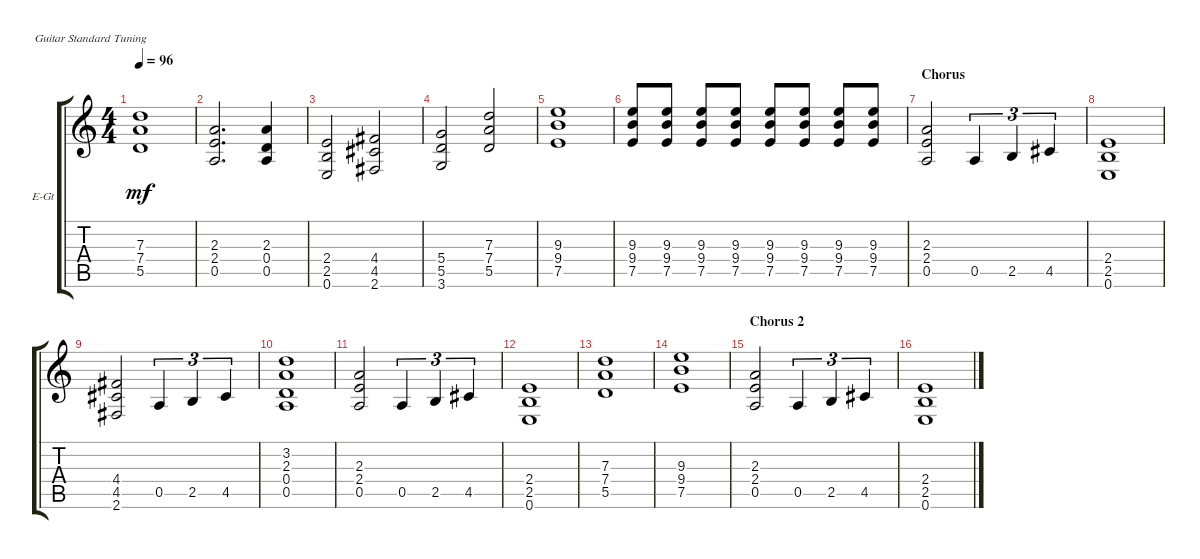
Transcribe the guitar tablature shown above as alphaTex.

\defaultSystemsLayout 4
\bracketExtendMode groupsimilarinstruments
\firstSystemTrackNameOrientation horizontal
\otherSystemsTrackNameOrientation horizontal
\track ("Richie" "E-Gt") {instrument distortionguitar}
\staff {score tabs}
\tuning (E4 B3 G3 D3 A2 E2)
\ts (4 4)
\tempo 96
\clef g2
\ks c
(5.5 7.4 7.3).1{dy mf} |
(0.5 2.4 2.3).2{d} (0.5 0.4 2.3).4 |
(0.6 2.5 2.4).2 (2.6 4.5 4.4).2 |
(3.6 5.5 5.4).2 (5.5 7.4 7.3).2 |
(7.5 9.4 9.3).1 |
(7.5 9.4 9.3).8 (7.5 9.4 9.3).8 (7.5 9.4 9.3).8 (7.5 9.4 9.3).8 (7.5 9.4 9.3).8 (7.5 9.4 9.3).8 (7.5 9.4 9.3).8 (7.5 9.4 9.3).8 |
\section ("" "Chorus")
(0.5 2.4 2.3).2 0.5.4{tu (3 2)} 2.5.4{tu (3 2)} 4.5.4{tu (3 2)} |
(0.6 2.5 2.4).1 |
(2.6 4.5 4.4).2 0.5.4{tu (3 2)} 2.5.4{tu (3 2)} 4.5.4{tu (3 2)} |
(0.5 0.4 2.3 3.2).1 |
(0.5 2.4 2.3).2 0.5.4{tu (3 2)} 2.5.4{tu (3 2)} 4.5.4{tu (3 2)} |
(0.6 2.5 2.4).1 |
(7.4 7.3 5.5).1 |
(9.4 9.3 7.5).1 |
\section ("" "Chorus 2")
(0.5 2.4 2.3).2 0.5.4{tu (3 2)} 2.5.4{tu (3 2)} 4.5.4{tu (3 2)} |
(0.6 2.5 2.4).1
